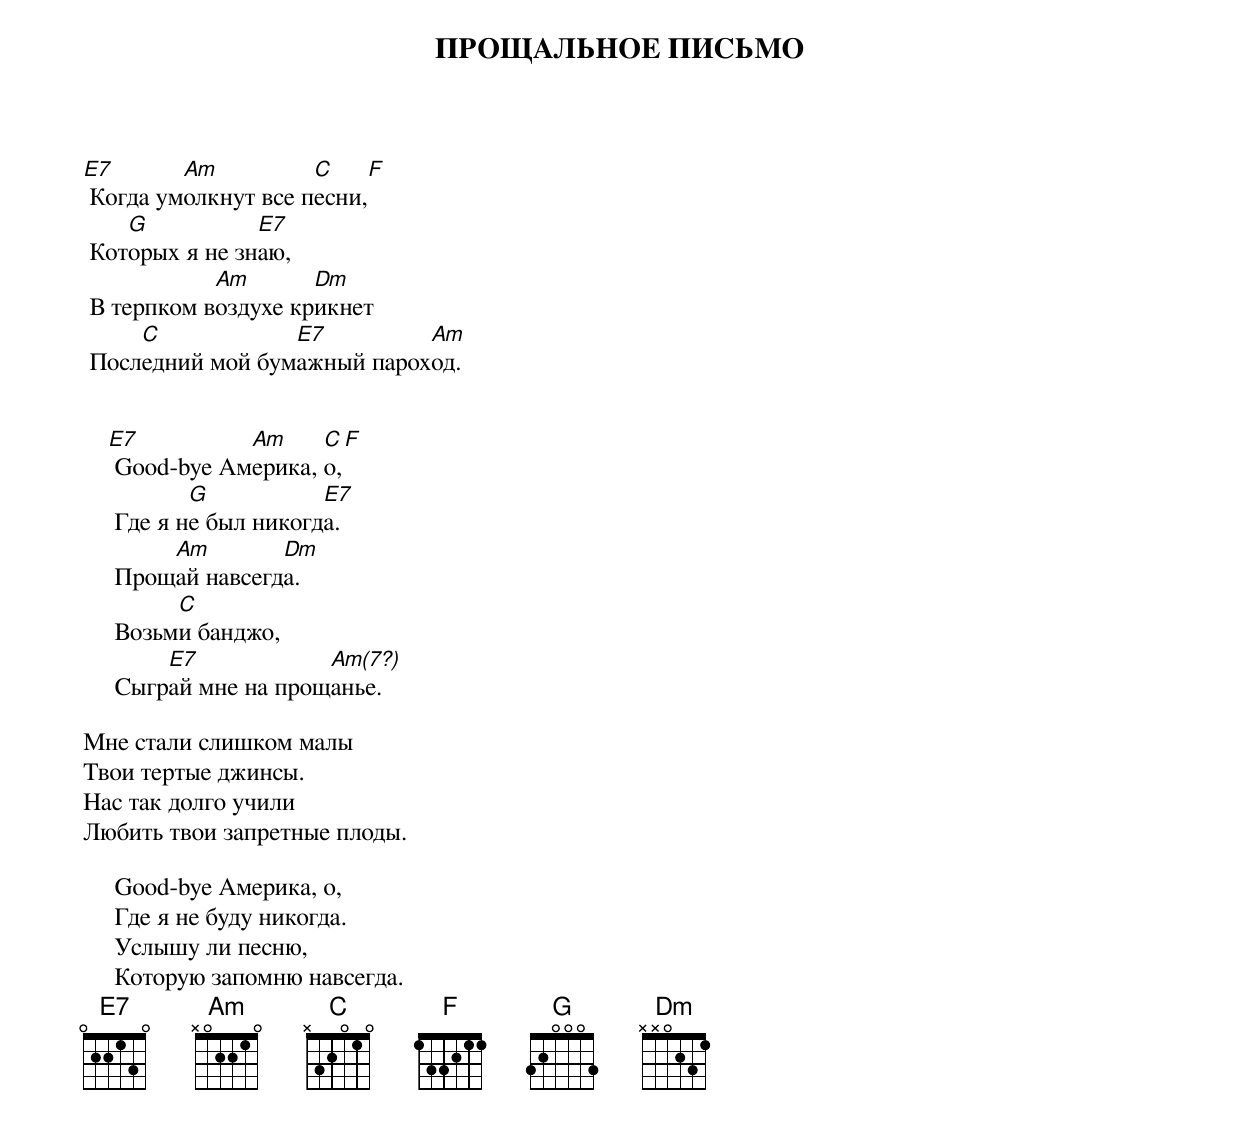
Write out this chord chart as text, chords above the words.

ПРОЩАЛЬHОЕ ПИСЬМО

E7       Am          C    F
 Когда умолкнут все песни,
    G           E7
 Которых я не знаю,
            Am       Dm
 В терпком воздухе крикнет
     C            E7         Am
 Последний мой бумажный пароход.


    E7          Am     C  F
     Good-bye Америка, о,
            G           E7
     Где я не был никогда.
         Am        Dm
     Прощай навсегда.
          C
     Возьми банджо,
         E7            Am(7?)
     Сыграй мне на прощанье.

Мне стали слишком малы
Твои теpтые джинсы.
Hас так долго yчили
Любить твои запpетные плоды.

     Good-bye Америка, о,
     Где я не буду никогда.
     Услышу ли песню,
     Которую запомню навсегда.
